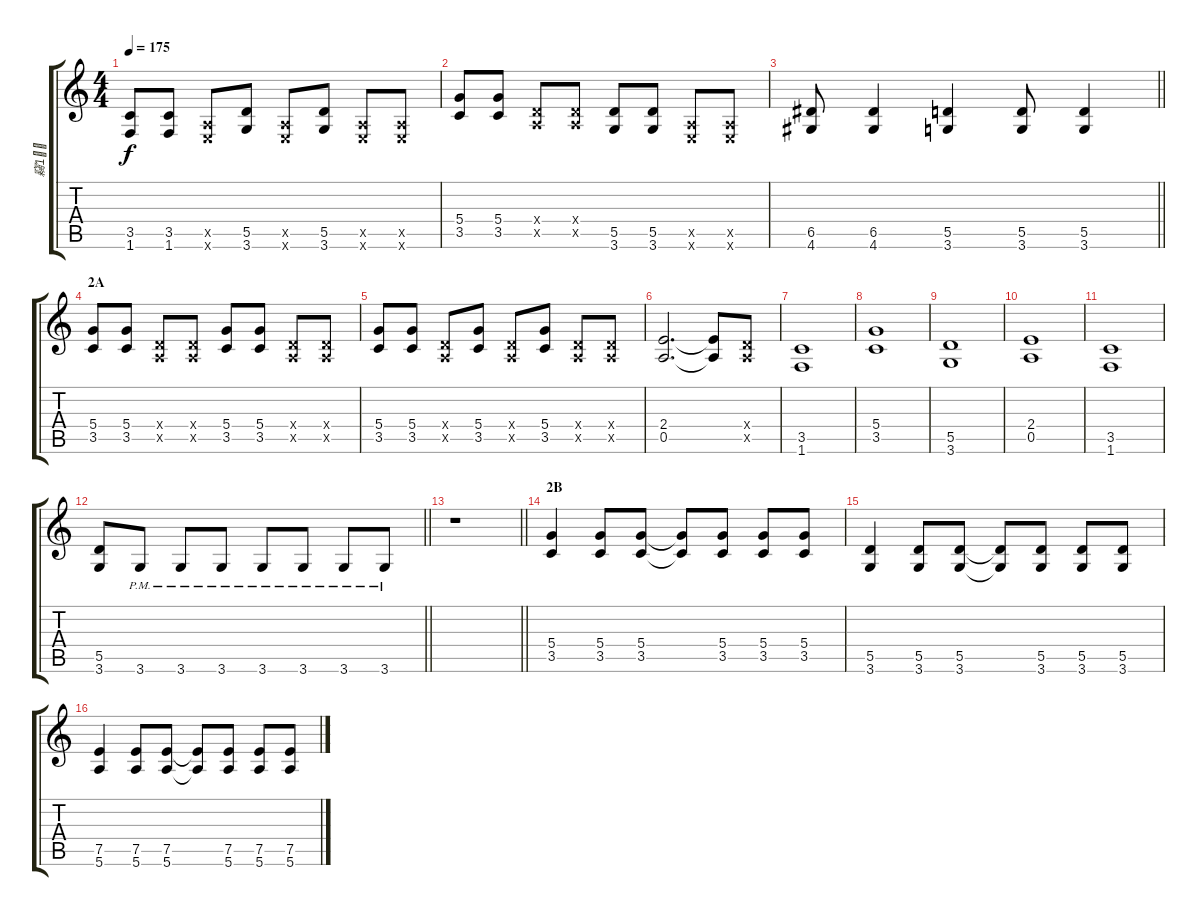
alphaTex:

\track ("竊" "竊") {instrument distortionguitar}
\staff {score tabs}
\tuning (E4 B3 G3 D3 A2 E2) {hide}
\ts (4 4)
\tempo 175
\clef g2
\ks c
(3.5 1.6).8{dy f} (3.5 1.6).8 (0.5{x} 0.6{x}).8 (5.5 3.6).8 (0.5{x} 0.6{x}).8 (5.5 3.6).8 (0.5{x} 0.6{x}).8 (0.5{x} 0.6{x}).8 |
(5.4 3.5).8 (5.4 3.5).8 (0.4{x} 0.5{x}).8 (0.4{x} 0.5{x}).8 (5.5 3.6).8 (5.5 3.6).8 (0.5{x} 0.6{x}).8 (0.5{x} 0.6{x}).8 |
\barLineRight lightlight
(6.5 4.6).8 (6.5 4.6).4 (5.5 3.6).4 (5.5 3.6).8 (5.5 3.6).4 |
\section ("" "2A")
(5.4 3.5).8 (5.4 3.5).8 (0.4{x} 0.5{x}).8 (0.4{x} 0.5{x}).8 (5.4 3.5).8 (5.4 3.5).8 (0.4{x} 0.5{x}).8 (0.4{x} 0.5{x}).8 |
(5.4 3.5).8 (5.4 3.5).8 (0.4{x} 0.5{x}).8 (5.4 3.5).8 (0.4{x} 0.5{x}).8 (5.4 3.5).8 (0.4{x} 0.5{x}).8 (0.4{x} 0.5{x}).8 |
(2.4 0.5).2{d} (2.4{t} 0.5{t}).8 (0.4{x} 0.5{x}).8 |
(3.5 1.6).1 |
(5.4 3.5).1 |
(5.5 3.6).1 |
(2.4 0.5).1 |
(3.5 1.6).1 |
\barLineRight lightlight
(5.5 3.6).8 3.6{pm}.8 3.6{pm}.8 3.6{pm}.8 3.6{pm}.8 3.6{pm}.8 3.6{pm}.8 3.6{pm}.8 |
\barLineRight lightlight
r.1 |
\section ("" "2B")
(5.4 3.5).4 (5.4 3.5).8 (5.4 3.5).8 (5.4{t} 3.5{t}).8 (5.4 3.5).8 (5.4 3.5).8 (5.4 3.5).8 |
(5.5 3.6).4 (5.5 3.6).8 (5.5 3.6).8 (5.5{t} 3.6{t}).8 (5.5 3.6).8 (5.5 3.6).8 (5.5 3.6).8 |
(7.5 5.6).4 (7.5 5.6).8 (7.5 5.6).8 (7.5{t} 5.6{t}).8 (7.5 5.6).8 (7.5 5.6).8 (7.5 5.6).8
